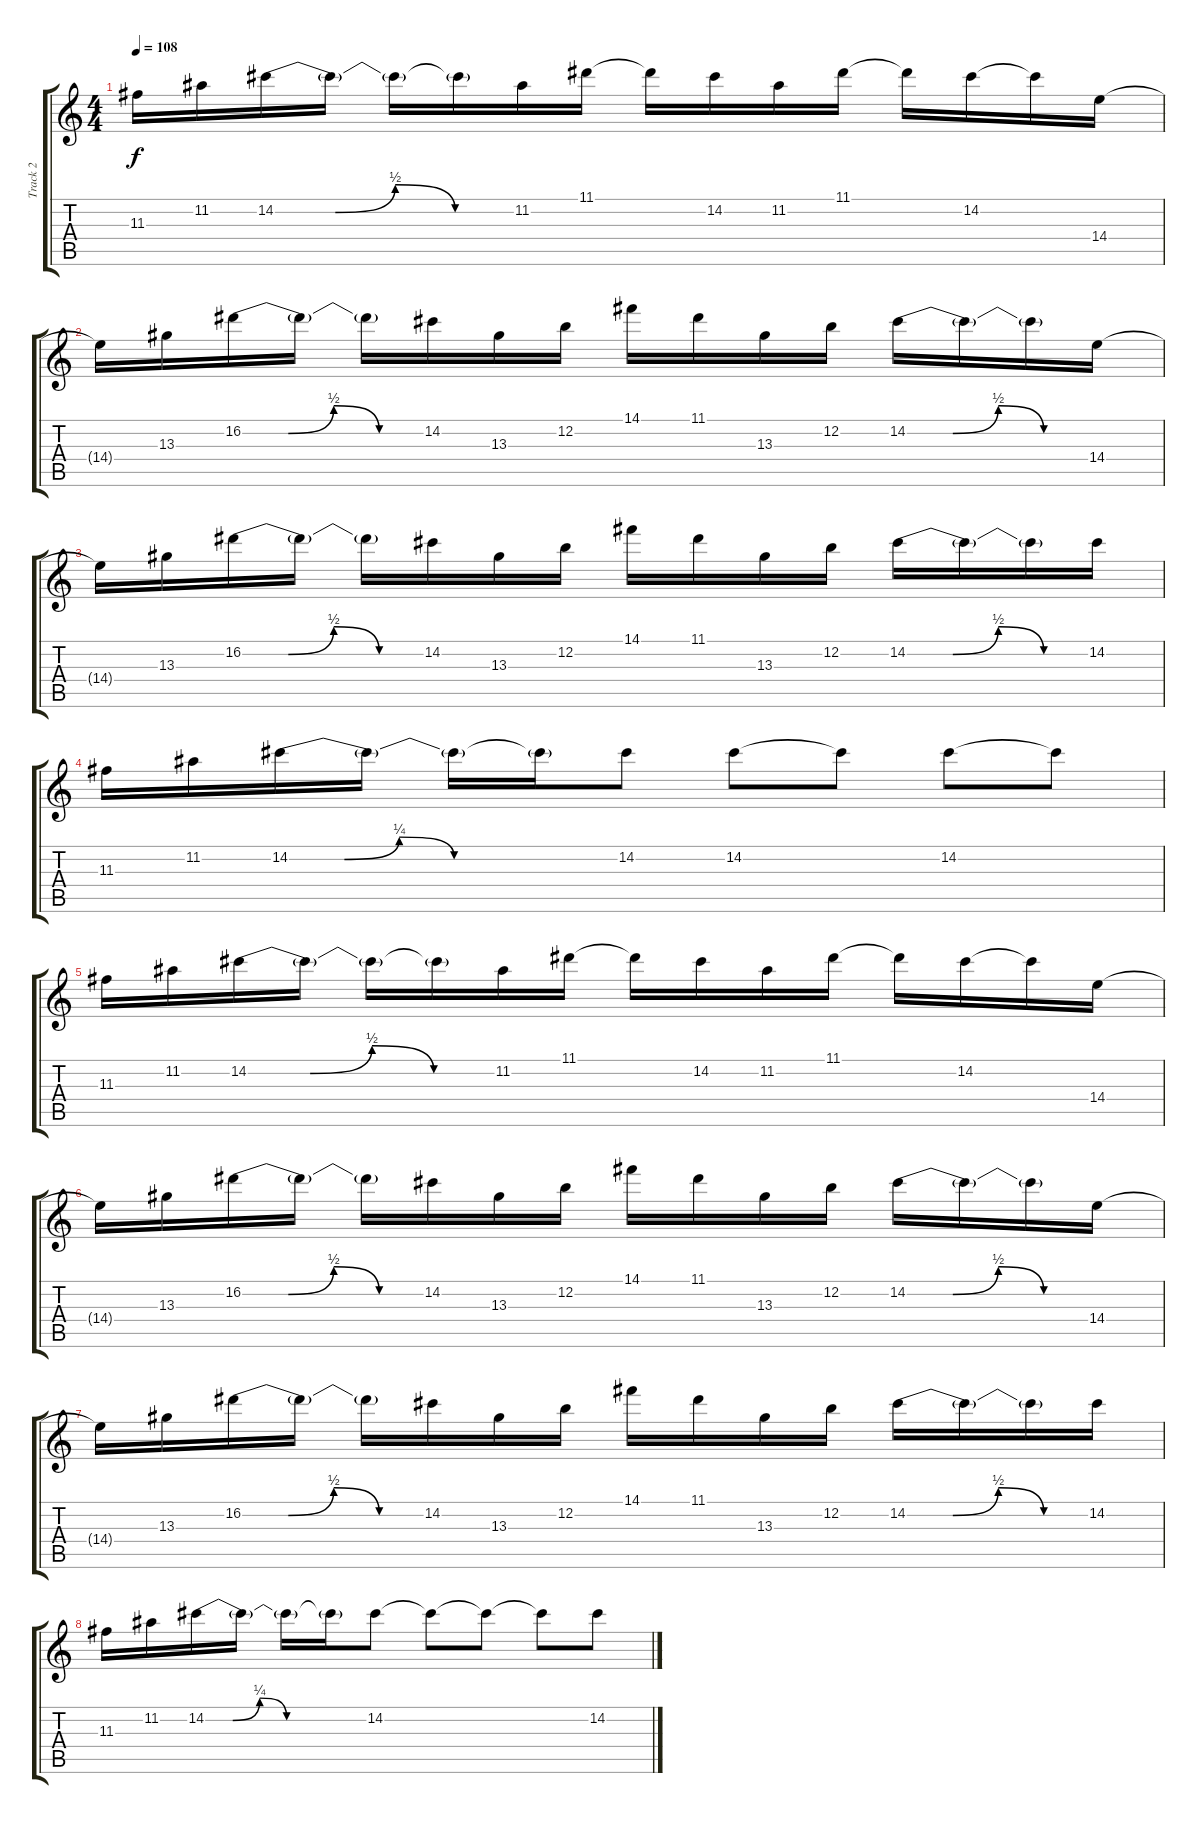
\track ("Track 2" "Track 2") {instrument electricguitarjazz}
\staff {score tabs}
\tuning (E4 B3 G3 D3 A2 D2) {hide}
\ts (4 4)
\tempo 108
\clef g2
\ks c
11.3.16{dy f} 11.2.16 14.2{be (custom 0 0 10 0 15 0 30 2 45 0 60 0)}.16 14.2{t}.16 14.2{t}.16 14.2{t}.16 11.2.16 11.1.16 11.1{t}.16 14.2.16 11.2.16 11.1.16 11.1{t}.16 14.2.16 14.2{t}.16 14.4.16 |
14.4{t}.16 13.3.16 16.2{be (custom 0 0 15 0 30 2 45 0 60 0)}.16 16.2{t}.16 16.2{t}.16 14.2.16 13.3.16 12.2.16 14.1.16 11.1.16 13.3.16 12.2.16 14.2{be (custom 0 0 15 0 30 2 45 0 60 0)}.16 14.2{t}.16 14.2{t}.16 14.4.16 |
14.4{t}.16 13.3.16 16.2{be (custom 0 0 15 0 30 2 45 0 60 0)}.16 16.2{t}.16 16.2{t}.16 14.2.16 13.3.16 12.2.16 14.1.16 11.1.16 13.3.16 12.2.16 14.2{be (custom 0 0 15 0 30 2 45 0 60 0)}.16 14.2{t}.16 14.2{t}.16 14.2.16 |
11.3.16 11.2.16 14.2{be (custom 0 0 10 0 20 1 30 0 45 0 60 0)}.16 14.2{t}.16 14.2{t}.16 14.2{t}.16 14.2.8 14.2.8 14.2{t}.8 14.2.8 14.2{t}.8 |
11.3.16 11.2.16 14.2{be (custom 0 0 10 0 15 0 30 2 45 0 60 0)}.16 14.2{t}.16 14.2{t}.16 14.2{t}.16 11.2.16 11.1.16 11.1{t}.16 14.2.16 11.2.16 11.1.16 11.1{t}.16 14.2.16 14.2{t}.16 14.4.16 |
14.4{t}.16 13.3.16 16.2{be (custom 0 0 15 0 30 2 45 0 60 0)}.16 16.2{t}.16 16.2{t}.16 14.2.16 13.3.16 12.2.16 14.1.16 11.1.16 13.3.16 12.2.16 14.2{be (custom 0 0 15 0 30 2 45 0 60 0)}.16 14.2{t}.16 14.2{t}.16 14.4.16 |
14.4{t}.16 13.3.16 16.2{be (custom 0 0 15 0 30 2 45 0 60 0)}.16 16.2{t}.16 16.2{t}.16 14.2.16 13.3.16 12.2.16 14.1.16 11.1.16 13.3.16 12.2.16 14.2{be (custom 0 0 15 0 30 2 45 0 60 0)}.16 14.2{t}.16 14.2{t}.16 14.2.16 |
11.3.16 11.2.16 14.2{be (custom 0 0 10 0 20 1 30 0 45 0 60 0)}.16 14.2{t}.16 14.2{t}.16 14.2{t}.16 14.2.8 14.2{t}.8 14.2{t}.8 14.2{t}.8 14.2.8
